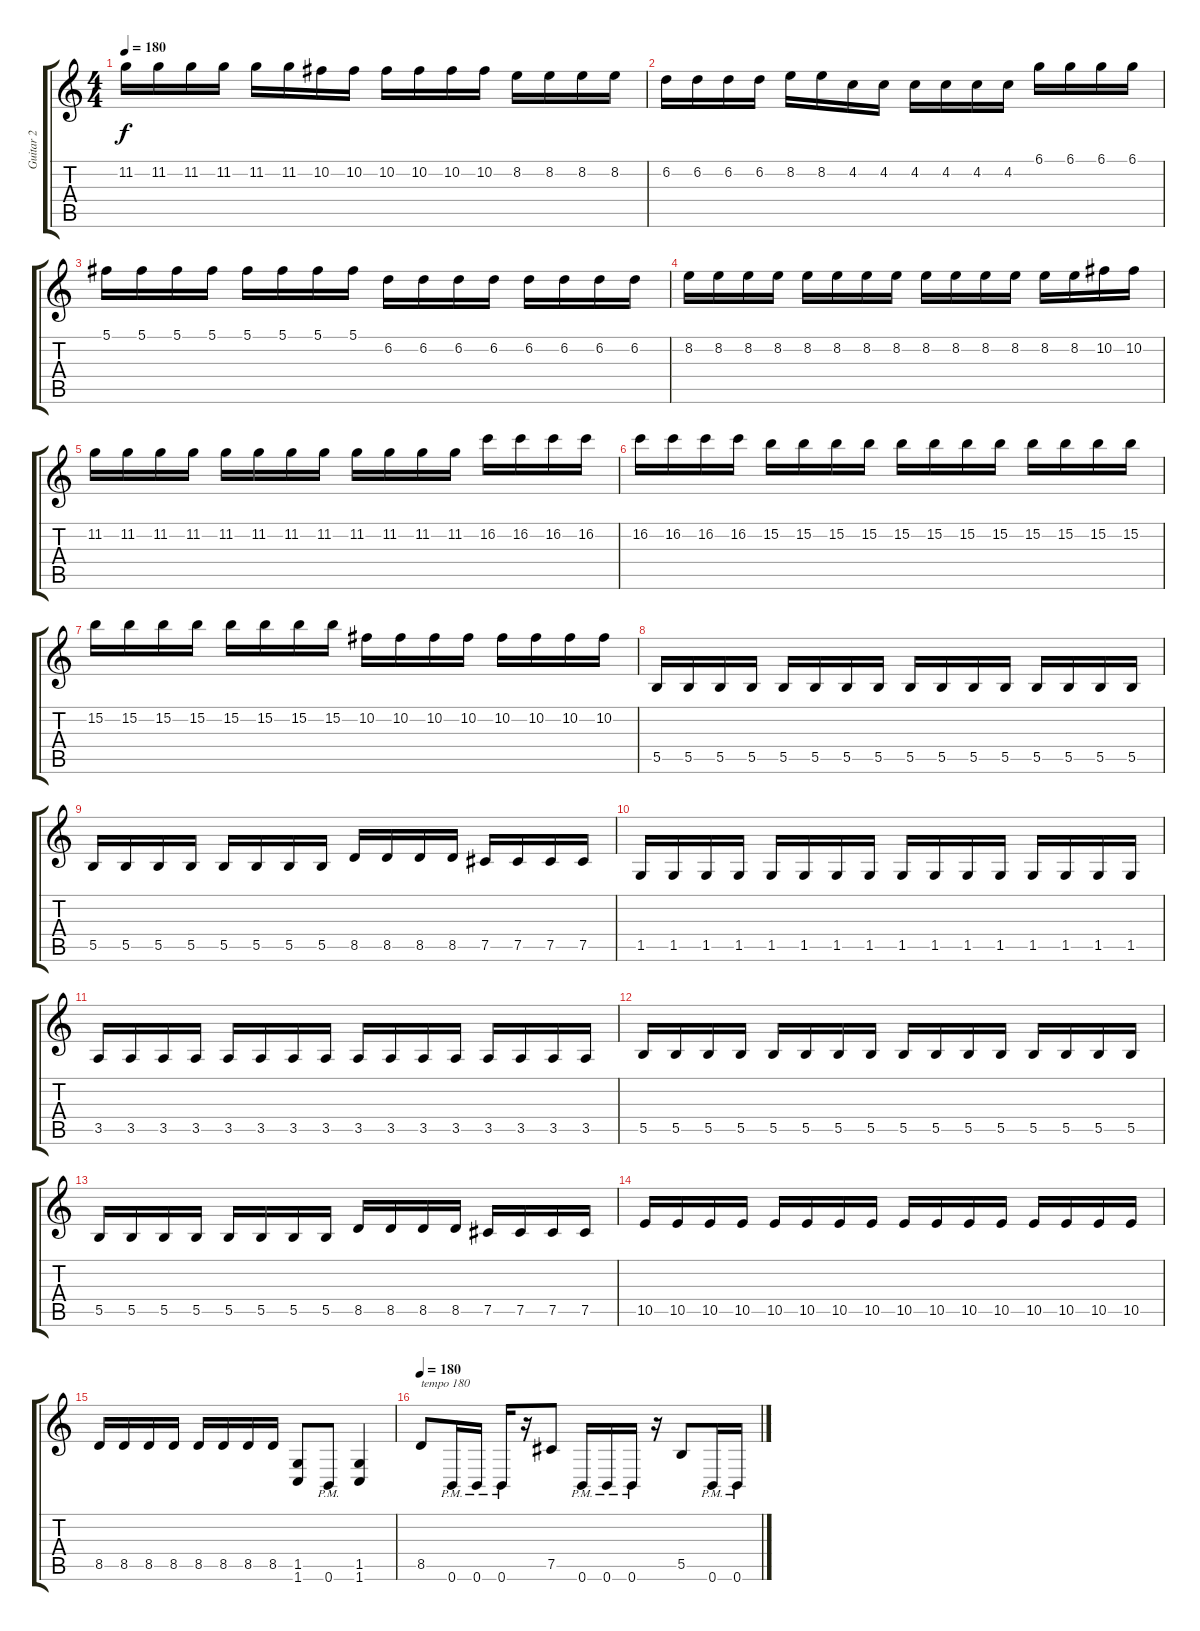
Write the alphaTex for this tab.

\track ("Guitar 2" "Guitar 2") {instrument distortionguitar}
\staff {score tabs}
\tuning (Db4 Ab3 E3 B2 Gb2 B1) {hide}
\ts (4 4)
\tempo 180
\clef g2
\ks c
11.2.16{dy f} 11.2.16 11.2.16 11.2.16 11.2.16 11.2.16 10.2.16 10.2.16 10.2.16 10.2.16 10.2.16 10.2.16 8.2.16 8.2.16 8.2.16 8.2.16 |
6.2.16 6.2.16 6.2.16 6.2.16 8.2.16 8.2.16 4.2.16 4.2.16 4.2.16 4.2.16 4.2.16 4.2.16 6.1.16 6.1.16 6.1.16 6.1.16 |
5.1.16 5.1.16 5.1.16 5.1.16 5.1.16 5.1.16 5.1.16 5.1.16 6.2.16 6.2.16 6.2.16 6.2.16 6.2.16 6.2.16 6.2.16 6.2.16 |
8.2.16 8.2.16 8.2.16 8.2.16 8.2.16 8.2.16 8.2.16 8.2.16 8.2.16 8.2.16 8.2.16 8.2.16 8.2.16 8.2.16 10.2.16 10.2.16 |
11.2.16 11.2.16 11.2.16 11.2.16 11.2.16 11.2.16 11.2.16 11.2.16 11.2.16 11.2.16 11.2.16 11.2.16 16.2.16 16.2.16 16.2.16 16.2.16 |
16.2.16 16.2.16 16.2.16 16.2.16 15.2.16 15.2.16 15.2.16 15.2.16 15.2.16 15.2.16 15.2.16 15.2.16 15.2.16 15.2.16 15.2.16 15.2.16 |
15.2.16 15.2.16 15.2.16 15.2.16 15.2.16 15.2.16 15.2.16 15.2.16 10.2.16 10.2.16 10.2.16 10.2.16 10.2.16 10.2.16 10.2.16 10.2.16 |
5.5.16 5.5.16 5.5.16 5.5.16 5.5.16 5.5.16 5.5.16 5.5.16 5.5.16 5.5.16 5.5.16 5.5.16 5.5.16 5.5.16 5.5.16 5.5.16 |
5.5.16 5.5.16 5.5.16 5.5.16 5.5.16 5.5.16 5.5.16 5.5.16 8.5.16 8.5.16 8.5.16 8.5.16 7.5.16 7.5.16 7.5.16 7.5.16 |
1.5.16 1.5.16 1.5.16 1.5.16 1.5.16 1.5.16 1.5.16 1.5.16 1.5.16 1.5.16 1.5.16 1.5.16 1.5.16 1.5.16 1.5.16 1.5.16 |
3.5.16 3.5.16 3.5.16 3.5.16 3.5.16 3.5.16 3.5.16 3.5.16 3.5.16 3.5.16 3.5.16 3.5.16 3.5.16 3.5.16 3.5.16 3.5.16 |
5.5.16 5.5.16 5.5.16 5.5.16 5.5.16 5.5.16 5.5.16 5.5.16 5.5.16 5.5.16 5.5.16 5.5.16 5.5.16 5.5.16 5.5.16 5.5.16 |
5.5.16 5.5.16 5.5.16 5.5.16 5.5.16 5.5.16 5.5.16 5.5.16 8.5.16 8.5.16 8.5.16 8.5.16 7.5.16 7.5.16 7.5.16 7.5.16 |
10.5.16 10.5.16 10.5.16 10.5.16 10.5.16 10.5.16 10.5.16 10.5.16 10.5.16 10.5.16 10.5.16 10.5.16 10.5.16 10.5.16 10.5.16 10.5.16 |
8.5.16 8.5.16 8.5.16 8.5.16 8.5.16 8.5.16 8.5.16 8.5.16 (1.5 1.6).8 0.6{pm}.8 (1.5 1.6).4 |
\tempo 180
8.5.8{txt "tempo 180"} 0.6{pm}.16 0.6{pm}.16 0.6{pm}.16 r.16 7.5.8 0.6{pm}.16 0.6{pm}.16 0.6{pm}.16 r.16 5.5.8 0.6{pm}.16 0.6{pm}.16
